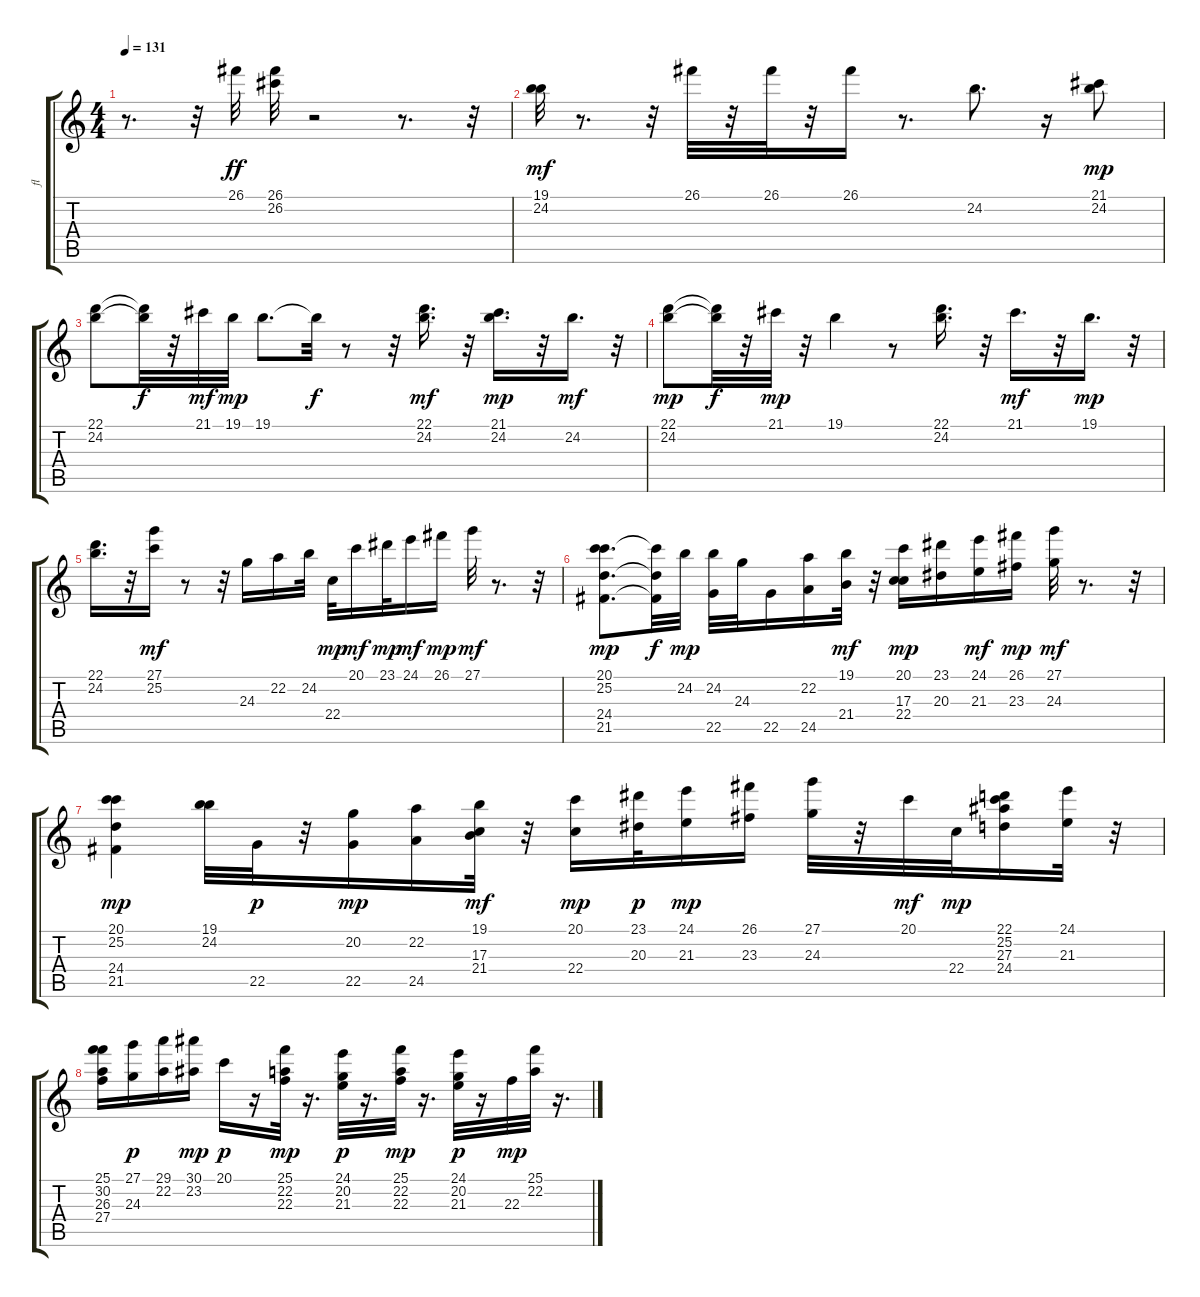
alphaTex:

\track ("fl" "fl") {instrument flute}
\staff {score tabs}
\tuning (E4 B3 G3 D3 A2 E2) {hide}
\ts (4 4)
\tempo 131
\clef g2
\ks c
r.8{d dy f} r.32 26.1.32{dy ff} (26.1 26.2).32 r.2 r.8{d} r.32 |
(19.1 24.2).32{dy mf} r.8{d} r.32 26.1.32 r.32 26.1.32 r.32 26.1.16 r.8{d} 24.2.8{d} r.16 (21.1 24.2).8{dy mp} |
(22.1 24.2).8 (22.1{t} 24.2{t}).32{dy f} r.32 21.1.32{dy mf} 19.1.32{dy mp} 19.1.8{d} 19.1{t}.32{dy f} r.8 r.32 (22.1 24.2).16{d dy mf} r.32 (21.1 24.2).16{d dy mp} r.32 24.2.16{d dy mf} r.32 |
(22.1 24.2).8{dy mp} (22.1{t} 24.2{t}).32{dy f} r.32 21.1.32{dy mp} r.32 19.1.4 r.8 (22.1 24.2).16{d} r.32 21.1.16{d dy mf} r.32 19.1.16{d dy mp} r.32 |
(22.1 24.2).16{d} r.32 (27.1 25.2).16{dy mf} r.8 r.32 24.3.16 22.2.16 24.2.32 22.4.32{dy mp} 20.1.16{dy mf} 23.1.32{dy mp} 24.1.16{dy mf} 26.1.16{dy mp} 27.1.32{dy mf} r.8{d} r.32 |
(20.1 25.2 24.4 21.5).8{d dy mp} (25.2{t} 24.4{t} 21.5{t}).32{dy f} 24.2.32{dy mp} (24.2 22.5).32 24.3.32 22.5.16 (22.2 24.5).16 (19.1 21.4).32{dy mf} r.32 (20.1 17.3 22.4).16{dy mp} (23.1 20.3).16 (24.1 21.3).16{dy mf} (26.1 23.3).16{dy mp} (27.1 24.3).32{dy mf} r.8{d} r.32 |
(20.1 25.2 24.4 21.5).4{dy mp} (19.1 24.2).32 22.5.32{dy p} r.32 (20.2 22.5).16{dy mp} (22.2 24.5).16 (19.1 17.3 21.4).32{dy mf} r.32 (20.1 22.4).16{dy mp} (23.1 20.3).32{dy p} (24.1 21.3).16{dy mp} (26.1 23.3).16 (27.1 24.3).32 r.32 20.1.32{dy mf} 22.4.32{dy mp} (22.1 25.2 27.3 24.4).16 (24.1 21.3).32 r.32 |
(25.1 30.2 26.3 27.4).16 (27.1 24.3).16{dy p} (29.1 22.2).16 (30.1 23.2).16{dy mp} 20.1.16{dy p} r.16 (25.1 22.2 22.3).32{dy mp} r.16{d} (24.1 20.2 21.3).32{dy p} r.16{d} (25.1 22.2 22.3).32{dy mp} r.16{d} (24.1 20.2 21.3).32{dy p} r.16 22.3.32{dy mp} (25.1 22.2).32 r.16{d}
